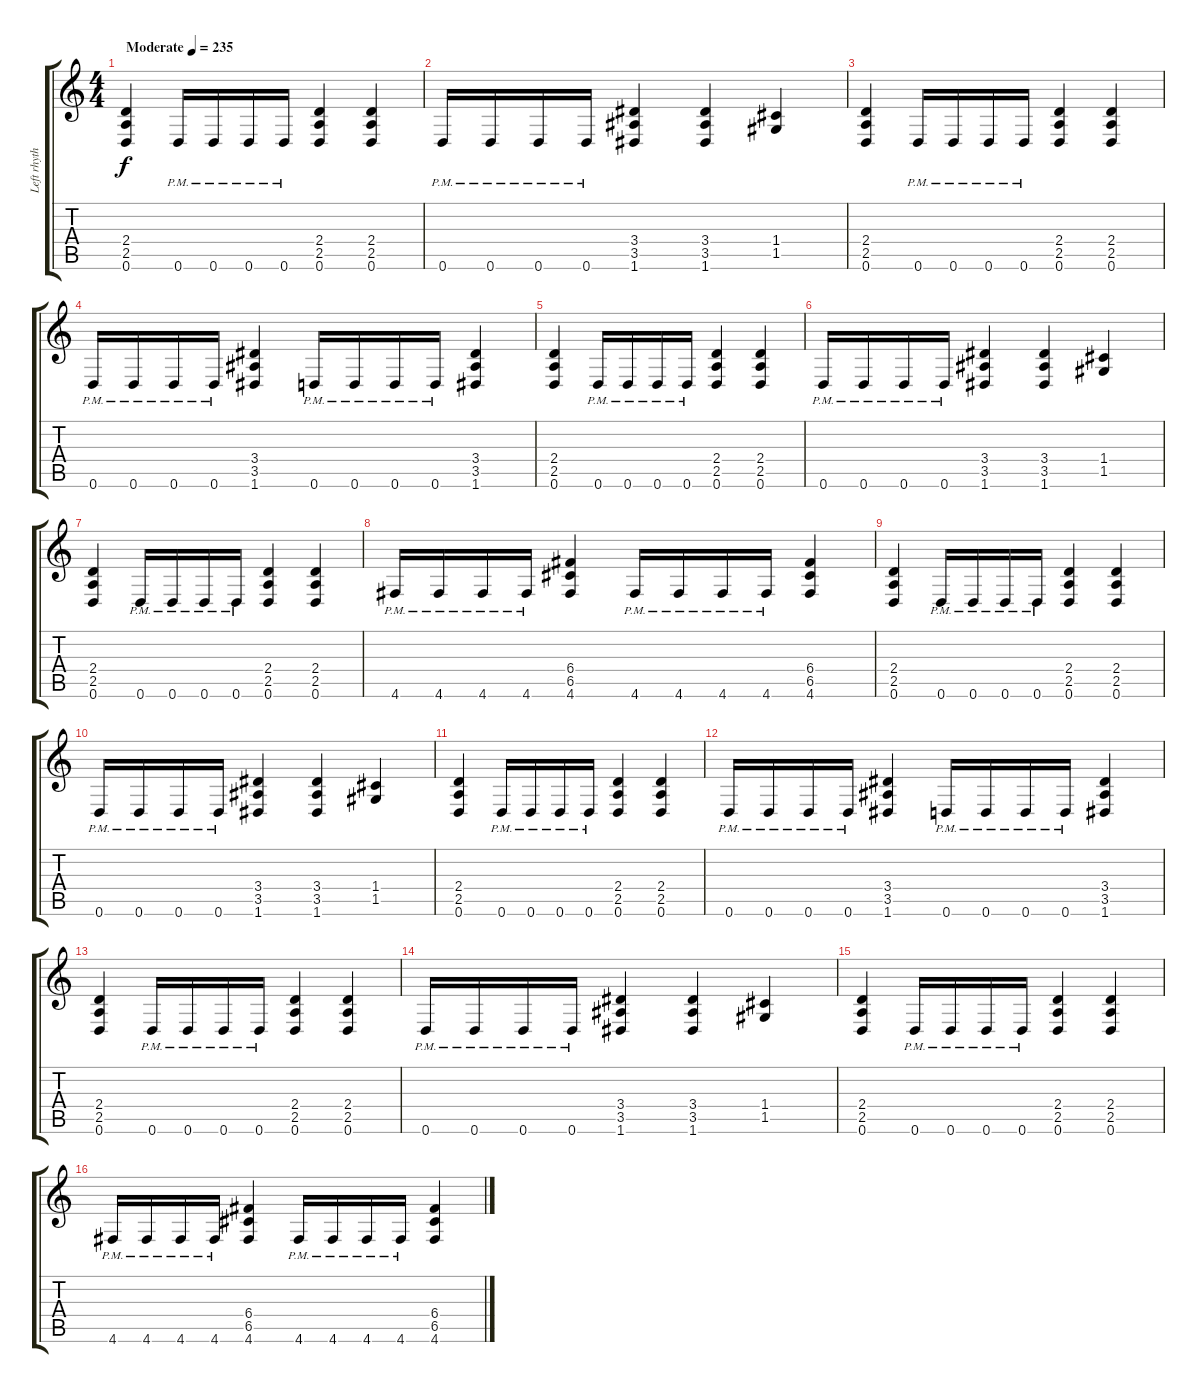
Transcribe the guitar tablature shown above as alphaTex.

\track ("Left rhythm" "Left rhyth") {instrument distortionguitar}
\staff {score tabs}
\tuning (D4 A3 F3 C3 G2 D2) {hide}
\ts (4 4)
\tempo (235 "Moderate")
\clef g2
\ks c
(2.4 2.5 0.6).4{dy f instrument distortionguitar} 0.6{pm}.16 0.6{pm}.16 0.6{pm}.16 0.6{pm}.16 (2.4 2.5 0.6).4 (2.4 2.5 0.6).4 |
0.6{pm}.16 0.6{pm}.16 0.6{pm}.16 0.6{pm}.16 (3.4 3.5 1.6).4 (3.4 3.5 1.6).4 (1.4 1.5).4 |
(2.4 2.5 0.6).4 0.6{pm}.16 0.6{pm}.16 0.6{pm}.16 0.6{pm}.16 (2.4 2.5 0.6).4 (2.4 2.5 0.6).4 |
0.6{pm}.16 0.6{pm}.16 0.6{pm}.16 0.6{pm}.16 (3.4 3.5 1.6).4 0.6{pm}.16 0.6{pm}.16 0.6{pm}.16 0.6{pm}.16 (3.4 3.5 1.6).4 |
(2.4 2.5 0.6).4 0.6{pm}.16 0.6{pm}.16 0.6{pm}.16 0.6{pm}.16 (2.4 2.5 0.6).4 (2.4 2.5 0.6).4 |
0.6{pm}.16 0.6{pm}.16 0.6{pm}.16 0.6{pm}.16 (3.4 3.5 1.6).4 (3.4 3.5 1.6).4 (1.4 1.5).4 |
(2.4 2.5 0.6).4 0.6{pm}.16 0.6{pm}.16 0.6{pm}.16 0.6{pm}.16 (2.4 2.5 0.6).4 (2.4 2.5 0.6).4 |
4.6{pm}.16 4.6{pm}.16 4.6{pm}.16 4.6{pm}.16 (6.4 6.5 4.6).4 4.6{pm}.16 4.6{pm}.16 4.6{pm}.16 4.6{pm}.16 (6.4 6.5 4.6).4 |
(2.4 2.5 0.6).4 0.6{pm}.16 0.6{pm}.16 0.6{pm}.16 0.6{pm}.16 (2.4 2.5 0.6).4 (2.4 2.5 0.6).4 |
0.6{pm}.16 0.6{pm}.16 0.6{pm}.16 0.6{pm}.16 (3.4 3.5 1.6).4 (3.4 3.5 1.6).4 (1.4 1.5).4 |
(2.4 2.5 0.6).4 0.6{pm}.16 0.6{pm}.16 0.6{pm}.16 0.6{pm}.16 (2.4 2.5 0.6).4 (2.4 2.5 0.6).4 |
0.6{pm}.16 0.6{pm}.16 0.6{pm}.16 0.6{pm}.16 (3.4 3.5 1.6).4 0.6{pm}.16 0.6{pm}.16 0.6{pm}.16 0.6{pm}.16 (3.4 3.5 1.6).4 |
(2.4 2.5 0.6).4 0.6{pm}.16 0.6{pm}.16 0.6{pm}.16 0.6{pm}.16 (2.4 2.5 0.6).4 (2.4 2.5 0.6).4 |
0.6{pm}.16 0.6{pm}.16 0.6{pm}.16 0.6{pm}.16 (3.4 3.5 1.6).4 (3.4 3.5 1.6).4 (1.4 1.5).4 |
(2.4 2.5 0.6).4 0.6{pm}.16 0.6{pm}.16 0.6{pm}.16 0.6{pm}.16 (2.4 2.5 0.6).4 (2.4 2.5 0.6).4 |
4.6{pm}.16 4.6{pm}.16 4.6{pm}.16 4.6{pm}.16 (6.4 6.5 4.6).4 4.6{pm}.16 4.6{pm}.16 4.6{pm}.16 4.6{pm}.16 (6.4 6.5 4.6).4
